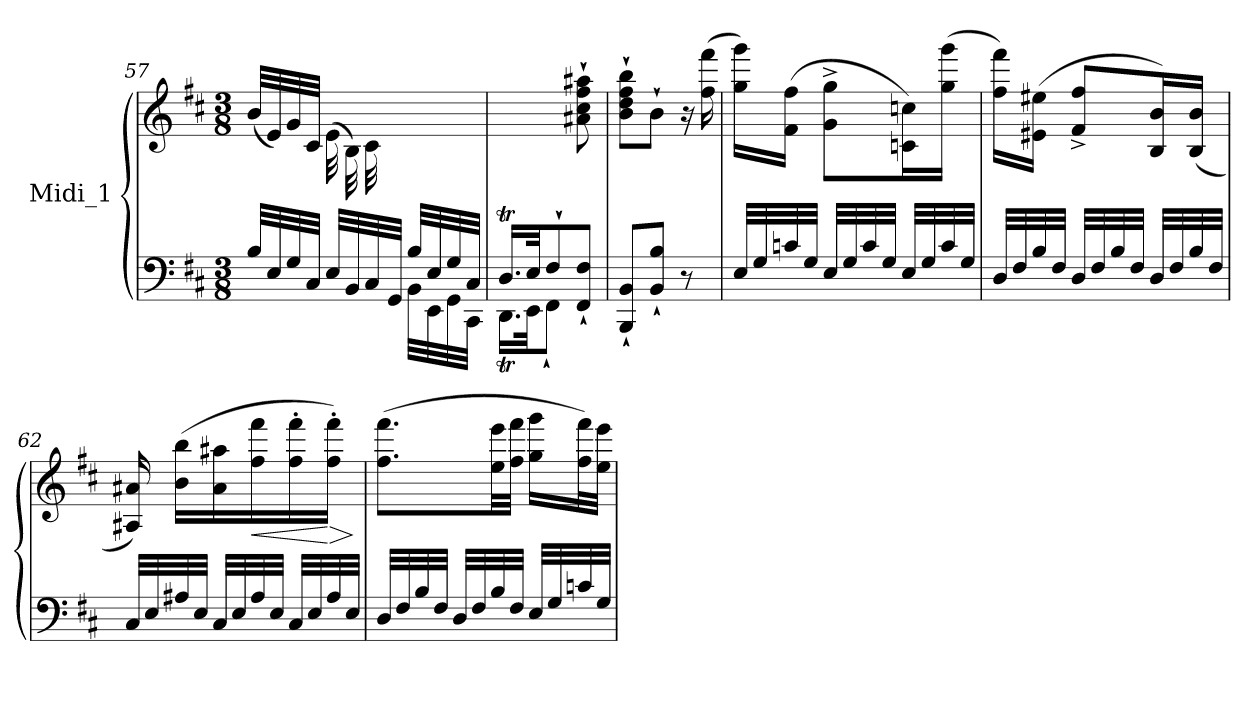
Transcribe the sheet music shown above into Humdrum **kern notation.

**kern	**kern	**dynam
*part1	*part1	*part1
*staff2	*staff1	*staff1/2
*I"Midi_1	*	*
!!LO:PB:g=z
*clefF4	*clefG2	*
*k[f#c#]	*k[f#c#]	*
*D:	*D:	*
*M3/8	*M3/8	*
*MM75	*MM75	*
=57	=57	=57
*^	*	*
*	*^	*	*
8..ryy	32B/LLL	4ryy	(<32b/LLL	.
.	32E/	.	32e/)	.
.	32G/	.	32g/	.
.	32C#/JJJ	.	32c#/JJJ	.
.	32E/LLL	.	(<32e\LLL	.
.	32BB/	.	32B\)	.
.	32C#/	.	32c#\	.
32G/JJJ	32GG/JJJ	.	32ryy	.
8ryy	32B/LLL	32BB\LLL	8ryy	.
.	32E/	32EE\	.	.
.	32G/	32GG\	.	.
.	32C#/JJJ	32CC#\JJJ	.	.
*	*v	*v	*	*
=58	=58	=58	=58
16.DT/LL	16.DDT\LL	4ryy	.
32E/JK	32EE\JK	.	.
8F#`/	8FF#`\J	.	.
8FF#/` 8F#/`J	8ryy	8a#X\` 8cc#\` 8ff#\` 8aa#X\`	.
*v	*v	*	*
=59	=59	=59
8BBB/` 8BB/`L	8b\` 8dd\` 8ff#\` 8bb\`L	.
8BB/` 8B/`J	8b`\J	.
8r	16r	.
.	(>16ff#\ 16fff#\	.
=60	=60	=60
32E/LLL	16gg\ 16ggg\LL)	.
32G/	.	.
32cn/	(>16f#\ 16ff#\JJ	.
32G/JJJ	.	.
32E/LLL	8g\^ 8gg\^L	.
32G/	.	.
32c/	.	.
32G/JJJ	.	.
32E/LLL	16cn\ 16ccn\L)	.
32G/	.	.
32c/	(>16gg\ 16ggg\JJ	.
32G/JJJ	.	.
!!LO:LB:g=z
=61	=61	=61
32D/LLL	16ff#\ 16fff#\LL)	.
32F#/	.	.
32B/	(>16e#X\ 16ee#X\JJ	.
32F#/JJJ	.	.
32D/LLL	8f#/^ 8ff#/^L	.
32F#/	.	.
32B/	.	.
32F#/JJJ	.	.
32D/LLL	16B/ 16b/L)	.
32F#/	.	.
32B/	(<16B/ 16b/JJ	.
32F#/JJJ	.	.
=62	=62	=62
32C#/LLL	16A#X/ 16a#X/)	.
32E/	.	.
32A#X/	(>16b\ 16bb\LL	.
32E/JJJ	.	.
32C#/LLL	16a#\ 16aa#X\	.
32E/	.	.
!	!	!LO:HP:b
32A#/	16ff#\ 16fff#\	<
32E/JJJ	.	.
32C#/LLL	16ff#\' 16fff#\'	.
32E/	.	.
!	!	!LO:HP:n=1:b
32A#/	16ff#\' 16fff#\'JJ)	[ >
32E/JJJ	.	.
.	.	]
=63	=63	=63
*	*MM75	*
32D/LLL	(>8.ff#\ 8.fff#\L	.
32F#/	.	.
32B/	.	.
32F#/JJJ	.	.
32D/LLL	.	.
32F#/	.	.
32B/	32ee\ 32eee\LL	.
32F#/JJJ	32ff#\ 32fff#\JJJ	.
32E/LLL	16gg\ 16ggg\LL	.
32G/	.	.
32cn/	32ff#\ 32fff#\L)	.
32G/JJJ	32ee\ 32eee\JJJ	.
=	=	=
*-	*-	*-
